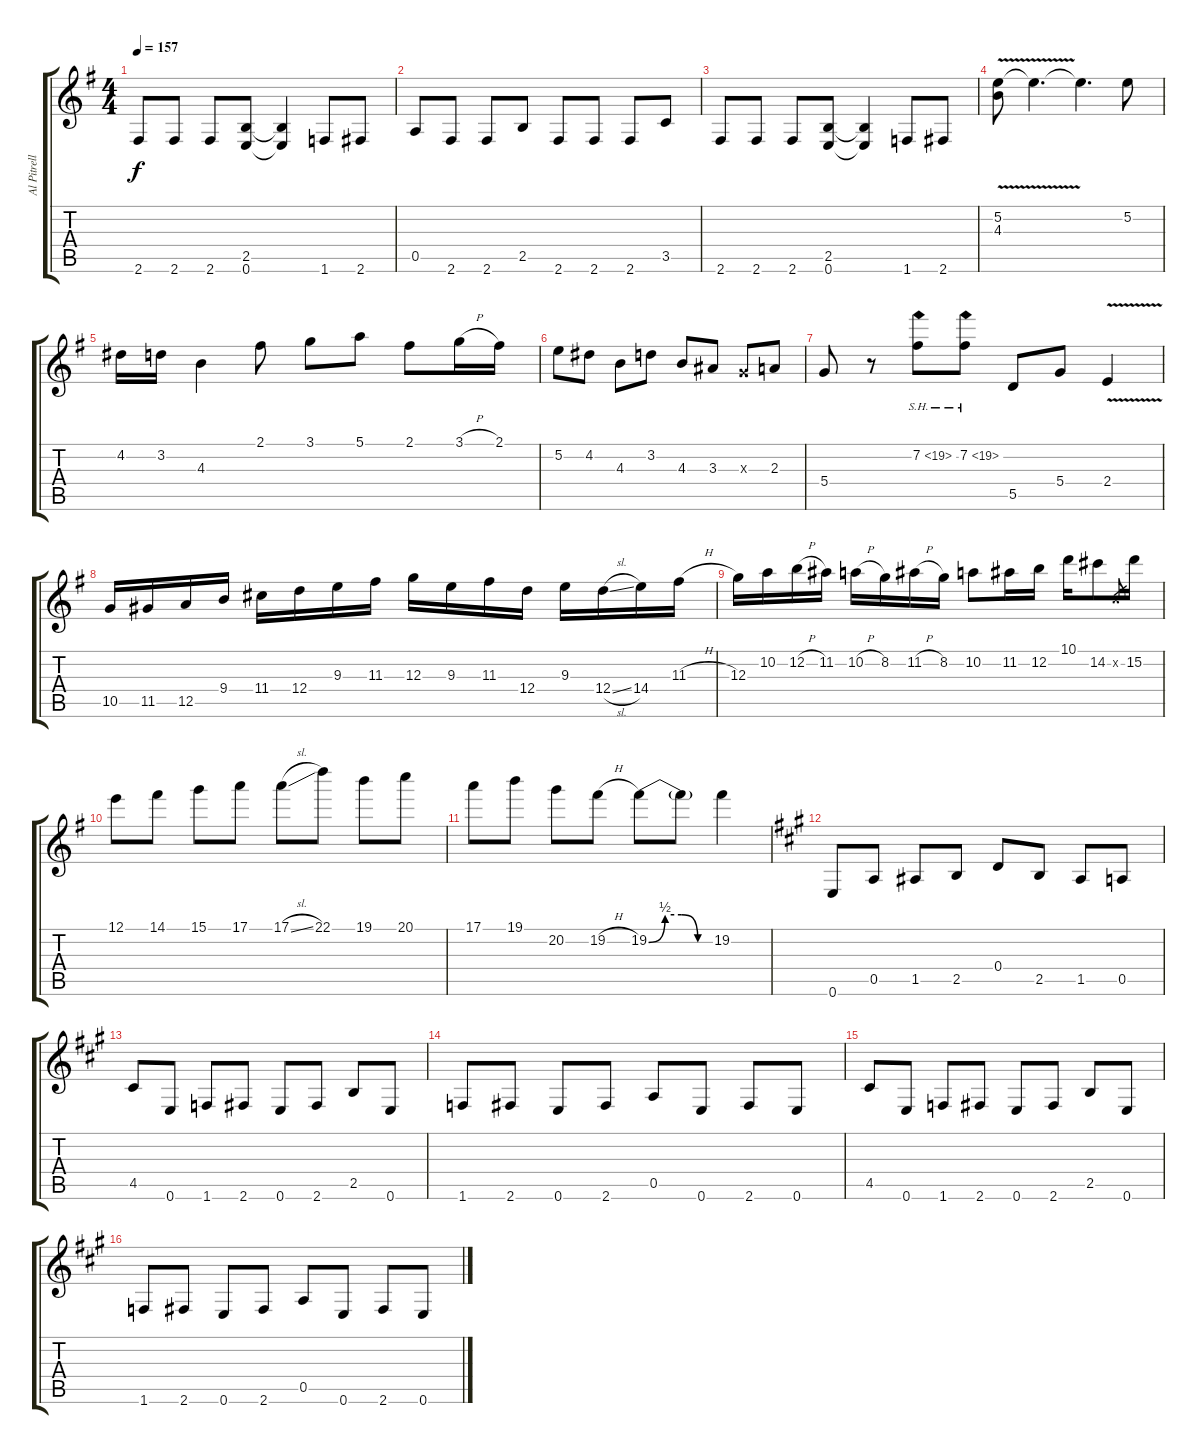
\track ("Al Pitrelli" "Al Pitrell") {instrument overdrivenguitar}
\staff {score tabs}
\tuning (E4 B3 G3 D3 A2 E2) {hide}
\ts (4 4)
\tempo 157
\clef g2
\ks g
2.6.8{dy f} 2.6.8 2.6.8 (2.5 0.6).8 (2.5{t} 0.6{t}).4 1.6.8 2.6.8 |
0.5.8 2.6.8 2.6.8 2.5.8 2.6.8 2.6.8 2.6.8 3.5.8 |
2.6.8 2.6.8 2.6.8 (2.5 0.6).8 (2.5{t} 0.6{t}).4 1.6.8 2.6.8 |
(5.2{v} 4.3).8{volume 13} 5.2{t}.4{d} 5.2{t}.4{d} 5.2.8 |
4.2.16 3.2.16 4.3.4 2.1.8 3.1.8 5.1.8 2.1.8 3.1{h}.16 2.1.16 |
5.2.8 4.2.8 4.3.8 3.2.8 4.3.8 3.3.8 0.3{x}.8 2.3.8 |
5.4.8 r.8 7.2{sh 12}.8{instrument overdrivenguitar} 7.2{sh 12}.8 5.5.8{instrument overdrivenguitar} 5.4.8 2.4{v}.4 |
10.5.16 11.5.16 12.5.16 9.4.16 11.4.16 12.4.16 9.3.16 11.3.16 12.3.16 9.3.16 11.3.16 12.4.16 9.3.16 12.4{sl}.16 14.4.16 11.3{h}.16 |
12.3.16 10.2.16 12.2{h}.16 11.2.16 10.2{h}.16 8.2.16 11.2{h}.16 8.2.16 10.2.8 11.2.16 12.2.16 10.1.16 14.2.8 0.2{x}.8{gr} 15.2.16 |
12.1.8 14.1.8 15.1.8 17.1.8 17.1{sl}.8 22.1.8 19.1.8 20.1.8 |
17.1.8 19.1.8 20.2.8 19.2{h}.8 19.2{be (custom 0 0 15 2 30 2 45 0 60 0)}.8 19.2{t}.8 19.2.4 |
\ks a
0.6.8 0.5.8 1.5.8 2.5.8 0.4.8 2.5.8 1.5.8 0.5.8 |
4.5.8 0.6.8 1.6.8 2.6.8 0.6.8 2.6.8 2.5.8 0.6.8 |
1.6.8 2.6.8 0.6.8 2.6.8 0.5.8 0.6.8 2.6.8 0.6.8 |
4.5.8 0.6.8 1.6.8 2.6.8 0.6.8 2.6.8 2.5.8 0.6.8 |
1.6.8 2.6.8 0.6.8 2.6.8 0.5.8 0.6.8 2.6.8 0.6.8
